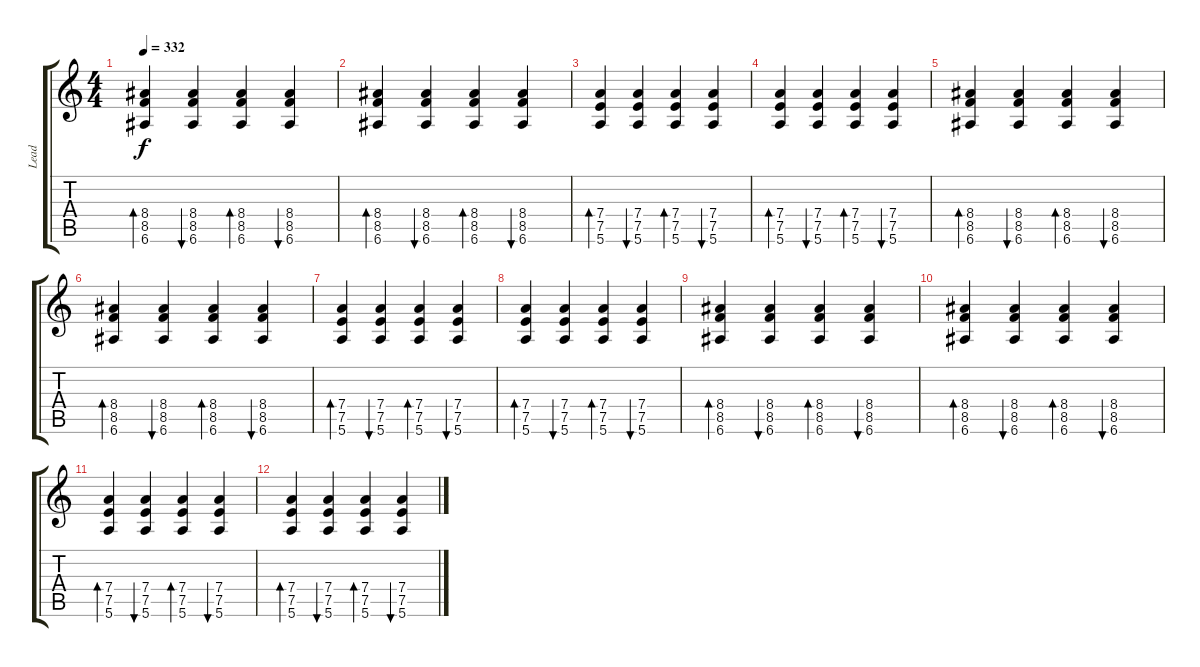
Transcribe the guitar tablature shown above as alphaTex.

\track ("Lead" "Lead") {instrument distortionguitar}
\staff {score tabs}
\tuning (E4 B3 G3 D3 A2 E2) {hide}
\ts (4 4)
\tempo 332
\clef g2
\ks c
(8.4 8.5 6.6).4{bd 60 dy f} (8.4 8.5 6.6).4{bu 60} (8.4 8.5 6.6).4{bd 60} (8.4 8.5 6.6).4{bu 60} |
(8.4 8.5 6.6).4{bd 60} (8.4 8.5 6.6).4{bu 60} (8.4 8.5 6.6).4{bd 60} (8.4 8.5 6.6).4{bu 60} |
(7.4 7.5 5.6).4{bd 60} (7.4 7.5 5.6).4{bu 60} (7.4 7.5 5.6).4{bd 60} (7.4 7.5 5.6).4{bu 60} |
(7.4 7.5 5.6).4{bd 60} (7.4 7.5 5.6).4{bu 60} (7.4 7.5 5.6).4{bd 60} (7.4 7.5 5.6).4{bu 60} |
(8.4 8.5 6.6).4{bd 60} (8.4 8.5 6.6).4{bu 60} (8.4 8.5 6.6).4{bd 60} (8.4 8.5 6.6).4{bu 60} |
(8.4 8.5 6.6).4{bd 60} (8.4 8.5 6.6).4{bu 60} (8.4 8.5 6.6).4{bd 60} (8.4 8.5 6.6).4{bu 60} |
(7.4 7.5 5.6).4{bd 60} (7.4 7.5 5.6).4{bu 60} (7.4 7.5 5.6).4{bd 60} (7.4 7.5 5.6).4{bu 60} |
(7.4 7.5 5.6).4{bd 60} (7.4 7.5 5.6).4{bu 60} (7.4 7.5 5.6).4{bd 60} (7.4 7.5 5.6).4{bu 60} |
(8.4 8.5 6.6).4{bd 60} (8.4 8.5 6.6).4{bu 60} (8.4 8.5 6.6).4{bd 60} (8.4 8.5 6.6).4{bu 60} |
(8.4 8.5 6.6).4{bd 60} (8.4 8.5 6.6).4{bu 60} (8.4 8.5 6.6).4{bd 60} (8.4 8.5 6.6).4{bu 60} |
(7.4 7.5 5.6).4{bd 60} (7.4 7.5 5.6).4{bu 60} (7.4 7.5 5.6).4{bd 60} (7.4 7.5 5.6).4{bu 60} |
(7.4 7.5 5.6).4{bd 60} (7.4 7.5 5.6).4{bu 60} (7.4 7.5 5.6).4{bd 60} (7.4 7.5 5.6).4{bu 60}
